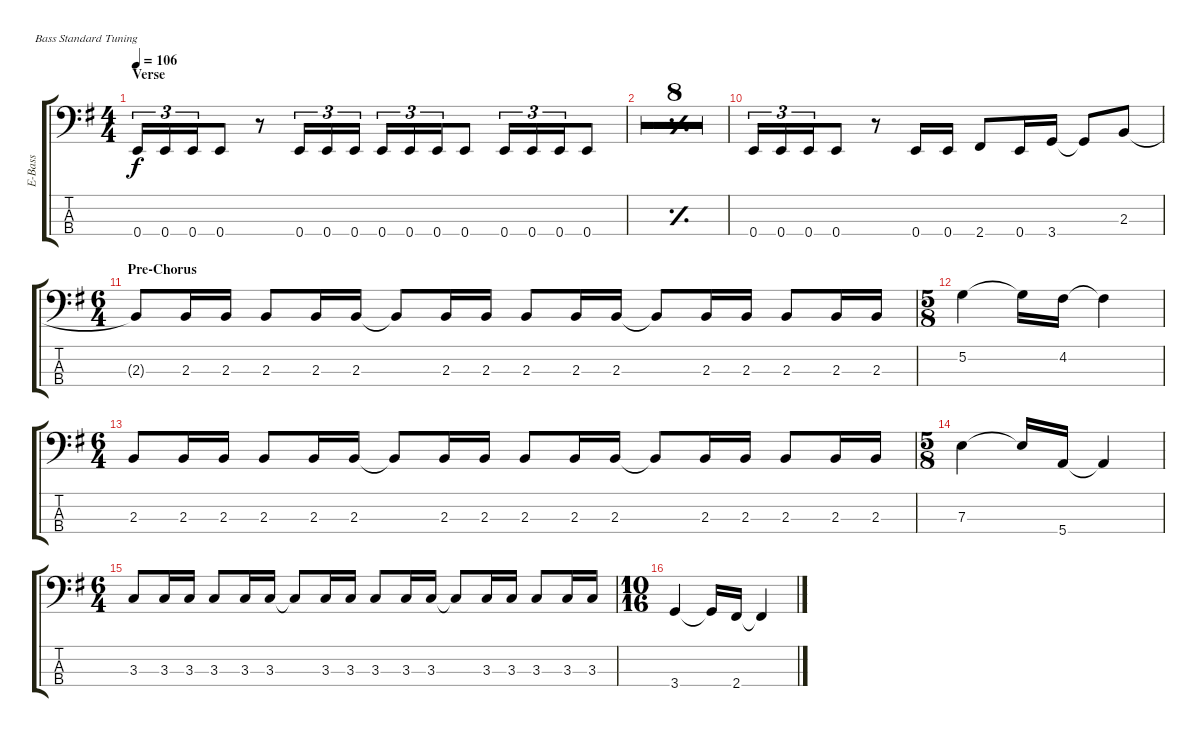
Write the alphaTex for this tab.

\defaultSystemsLayout 4
\bracketExtendMode groupsimilarinstruments
\otherSystemsTrackNameOrientation horizontal
\track ("Electric Bass" "E-Bass") {multiBarRest instrument electricbassfinger}
\staff {score tabs}
\tuning (G2 D2 A1 E1)
\ts (4 4)
\section ("" "Verse")
\tempo 106
\clef f4
\ks g
0.4{acc forcenatural}.16{tu (3 2) dy f beam Up} 0.4{acc forcenatural}.16{tu (3 2) beam Up} 0.4{acc forcenatural}.16{tu (3 2) beam Up beam merge} 0.4{acc forcenatural}.8{beam Up} r.8{beam Up} 0.4{acc forcenatural}.16{tu (3 2) beam Up} 0.4{acc forcenatural}.16{tu (3 2) beam Up} 0.4{acc forcenatural}.16{tu (3 2) beam Up} 0.4{acc forcenatural}.16{tu (3 2) beam Up} 0.4{acc forcenatural}.16{tu (3 2) beam Up} 0.4{acc forcenatural}.16{tu (3 2) beam Up beam merge} 0.4{acc forcenatural}.8{beam Up} 0.4{acc forcenatural}.16{tu (3 2) beam Up} 0.4{acc forcenatural}.16{tu (3 2) beam Up} 0.4{acc forcenatural}.16{tu (3 2) beam Up beam merge} 0.4{acc forcenatural}.8{beam Up} |
\simile simple
|
|
|
|
|
|
|
|
\simile none
0.4{acc forcenatural}.16{tu (3 2) beam Up} 0.4{acc forcenatural}.16{tu (3 2) beam Up} 0.4{acc forcenatural}.16{tu (3 2) beam Up beam merge} 0.4{acc forcenatural}.8{beam Up} r.8{beam Up} 0.4{acc forcenatural}.16{beam Up} 0.4{acc forcenatural}.16{beam Up} 2.4{acc #}.8{beam Up} 0.4{acc forcenatural}.16{beam Up} 3.4{acc forcenatural}.16{beam Up} 3.4{t acc forcenatural}.8{beam Up} 2.3{acc forcenatural}.8{beam Up} |
\ts (6 4)
\beaming (8 2 2 2 2 2 2)
\section ("" "Pre-Chorus")
2.3{t acc forcenatural}.8{beam Up} 2.3{acc forcenatural}.16{beam Up} 2.3{acc forcenatural}.16{beam Up} 2.3{acc forcenatural}.8{beam Up} 2.3{acc forcenatural}.16{beam Up} 2.3{acc forcenatural}.16{beam Up} 2.3{t acc forcenatural}.8{beam Up} 2.3{acc forcenatural}.16{beam Up} 2.3{acc forcenatural}.16{beam Up} 2.3{acc forcenatural}.8{beam Up} 2.3{acc forcenatural}.16{beam Up} 2.3{acc forcenatural}.16{beam Up} 2.3{t acc forcenatural}.8{beam Up} 2.3{acc forcenatural}.16{beam Up} 2.3{acc forcenatural}.16{beam Up} 2.3{acc forcenatural}.8{beam Up} 2.3{acc forcenatural}.16{beam Up} 2.3{acc forcenatural}.16{beam Up} |
\ts (5 8)
\beaming (8 2 2 2 2 2 2)
5.2{acc forcenatural}.4{beam Down} 5.2{t acc forcenatural}.16{beam Down} 4.2{acc #}.16{beam Down} 4.2{t acc #}.4{beam Down} |
\ts (6 4)
\beaming (8 2 2 2 2 2 2)
2.3{acc forcenatural}.8{beam Up} 2.3{acc forcenatural}.16{beam Up} 2.3{acc forcenatural}.16{beam Up} 2.3{acc forcenatural}.8{beam Up} 2.3{acc forcenatural}.16{beam Up} 2.3{acc forcenatural}.16{beam Up} 2.3{t acc forcenatural}.8{beam Up} 2.3{acc forcenatural}.16{beam Up} 2.3{acc forcenatural}.16{beam Up} 2.3{acc forcenatural}.8{beam Up} 2.3{acc forcenatural}.16{beam Up} 2.3{acc forcenatural}.16{beam Up} 2.3{t acc forcenatural}.8{beam Up} 2.3{acc forcenatural}.16{beam Up} 2.3{acc forcenatural}.16{beam Up} 2.3{acc forcenatural}.8{beam Up} 2.3{acc forcenatural}.16{beam Up} 2.3{acc forcenatural}.16{beam Up} |
\ts (5 8)
\beaming (8 2 1 2)
7.3{acc forcenatural}.4{beam Down} 7.3{t acc forcenatural}.16{beam Up} 5.4{acc forcenatural}.16{beam Up} 5.4{t acc forcenatural}.4{beam Up} |
\ts (6 4)
\beaming (8 2 2 2 2 2 2)
3.3{acc forcenatural}.8{beam Up} 3.3{acc forcenatural}.16{beam Up} 3.3{acc forcenatural}.16{beam Up} 3.3{acc forcenatural}.8{beam Up} 3.3{acc forcenatural}.16{beam Up} 3.3{acc forcenatural}.16{beam Up} 3.3{t acc forcenatural}.8{beam Up} 3.3{acc forcenatural}.16{beam Up} 3.3{acc forcenatural}.16{beam Up} 3.3{acc forcenatural}.8{beam Up} 3.3{acc forcenatural}.16{beam Up} 3.3{acc forcenatural}.16{beam Up} 3.3{t acc forcenatural}.8{beam Up} 3.3{acc forcenatural}.16{beam Up} 3.3{acc forcenatural}.16{beam Up} 3.3{acc forcenatural}.8{beam Up} 3.3{acc forcenatural}.16{beam Up} 3.3{acc forcenatural}.16{beam Up} |
\ts (10 16)
\beaming (8 2 1 2)
3.4{acc forcenatural}.4{beam Up} 3.4{t acc forcenatural}.16{beam Up} 2.4{acc #}.16{beam Up} 2.4{t acc #}.4{beam Up}
